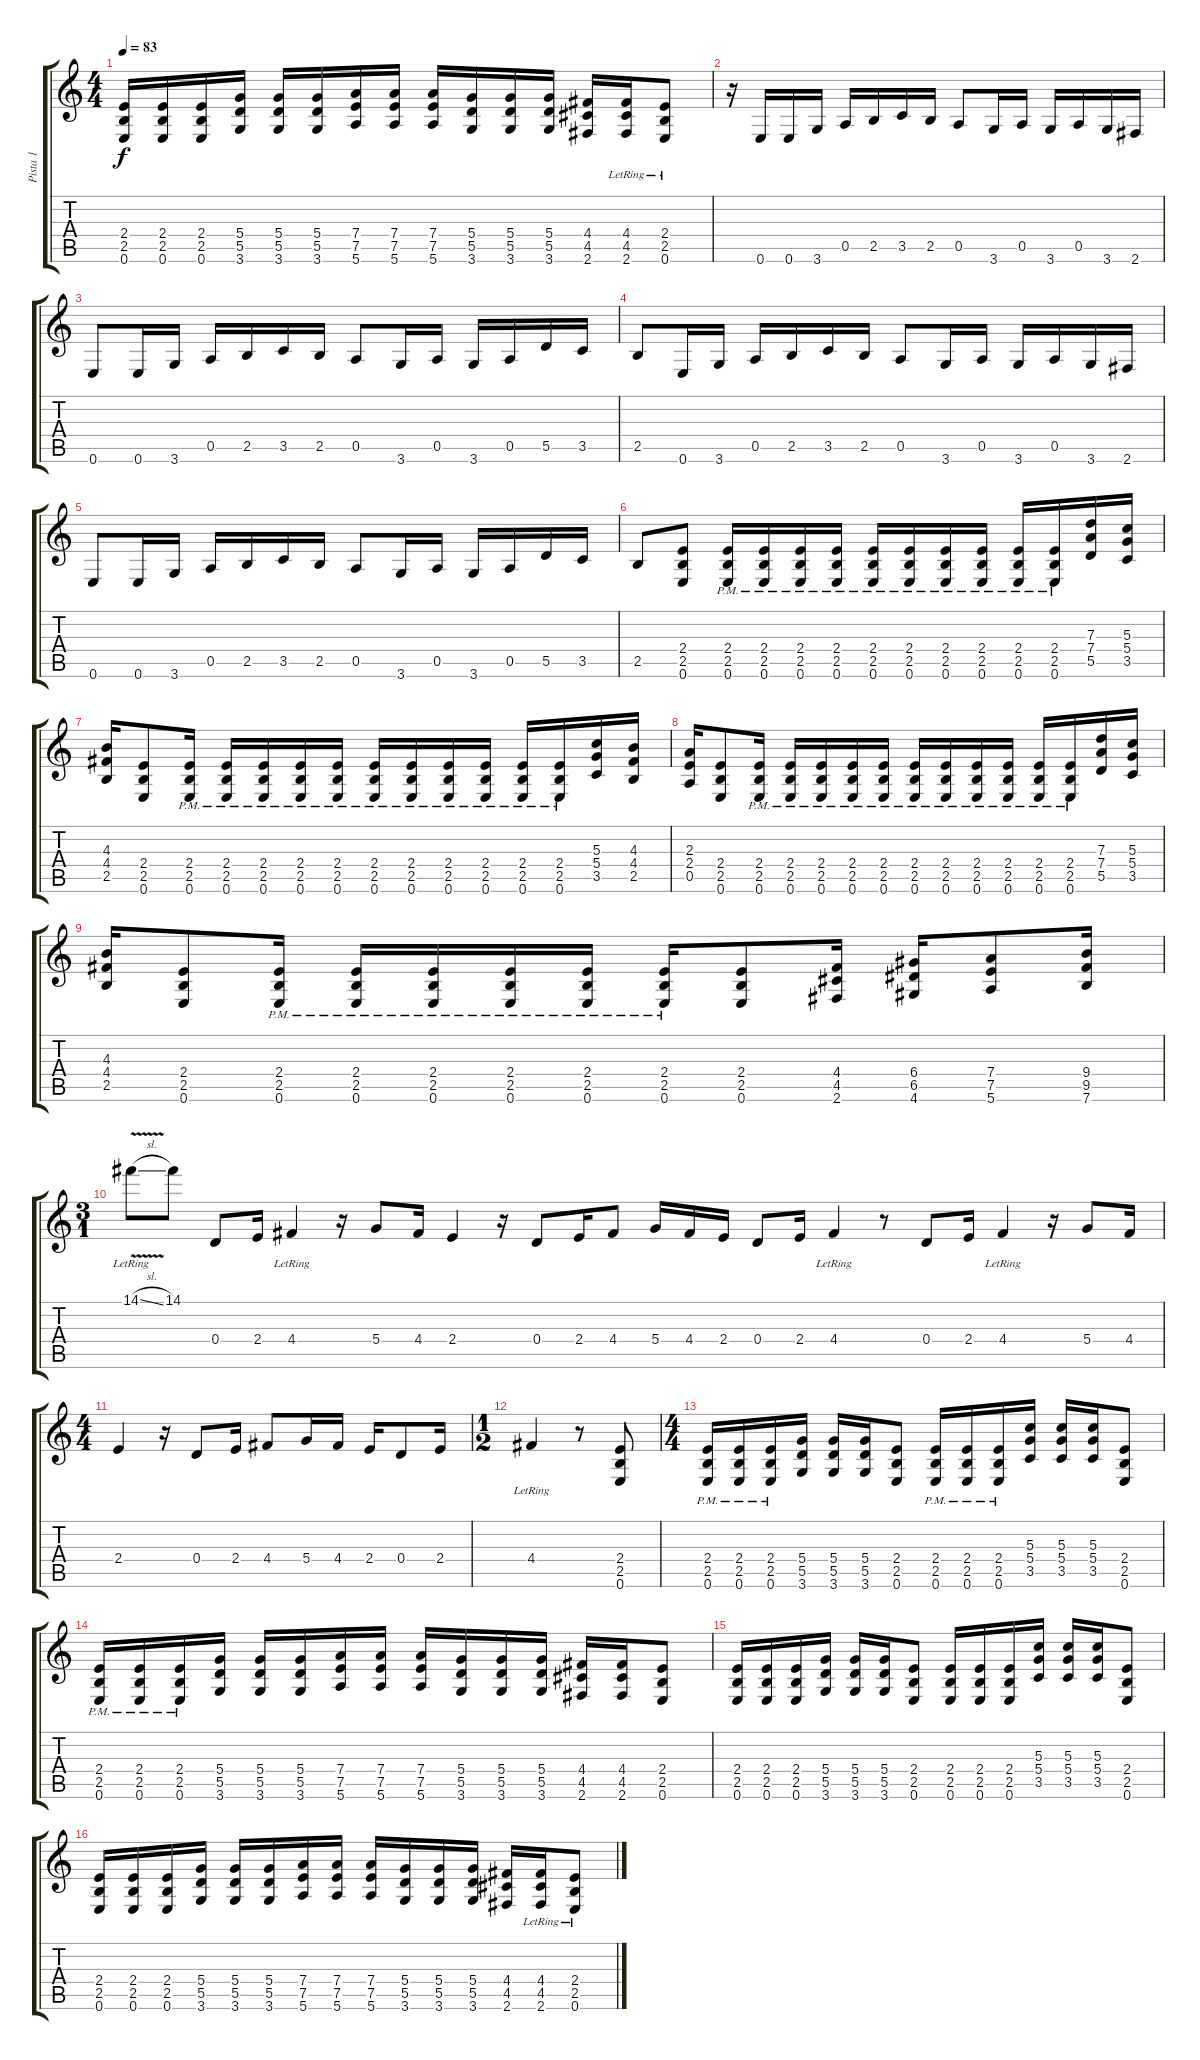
\track ("Pista 1" "Pista 1") {instrument distortionguitar}
\staff {score tabs}
\tuning (E4 B3 G3 D3 A2 E2) {hide}
\ts (4 4)
\tempo 83
\clef g2
\ks c
(2.4 2.5 0.6).16{dy f} (2.4 2.5 0.6).16 (2.4 2.5 0.6).16 (5.4 5.5 3.6).16 (5.4 5.5 3.6).16 (5.4 5.5 3.6).16 (7.4 7.5 5.6).16 (7.4 7.5 5.6).16 (7.4 7.5 5.6).16 (5.4 5.5 3.6).16 (5.4 5.5 3.6).16 (5.4 5.5 3.6).16 (4.4 4.5 2.6).16 (4.4{lr} 4.5{lr} 2.6{lr}).16 (2.4{lr} 2.5{lr} 0.6{lr}).8 |
r.16 0.6.16 0.6.16 3.6.16 0.5.16 2.5.16 3.5.16 2.5.16 0.5.8 3.6.16 0.5.16 3.6.16 0.5.16 3.6.16 2.6.16 |
0.6.8 0.6.16 3.6.16 0.5.16 2.5.16 3.5.16 2.5.16 0.5.8 3.6.16 0.5.16 3.6.16 0.5.16 5.5.16 3.5.16 |
2.5.8 0.6.16 3.6.16 0.5.16 2.5.16 3.5.16 2.5.16 0.5.8 3.6.16 0.5.16 3.6.16 0.5.16 3.6.16 2.6.16 |
0.6.8 0.6.16 3.6.16 0.5.16 2.5.16 3.5.16 2.5.16 0.5.8 3.6.16 0.5.16 3.6.16 0.5.16 5.5.16 3.5.16 |
2.5.8 (2.4 2.5 0.6).8 (2.4{pm} 2.5{pm} 0.6{pm}).16 (2.4{pm} 2.5{pm} 0.6{pm}).16 (2.4{pm} 2.5{pm} 0.6{pm}).16 (2.4{pm} 2.5{pm} 0.6{pm}).16 (2.4{pm} 2.5{pm} 0.6{pm}).16 (2.4{pm} 2.5{pm} 0.6{pm}).16 (2.4{pm} 2.5{pm} 0.6{pm}).16 (2.4{pm} 2.5{pm} 0.6{pm}).16 (2.4{pm} 2.5{pm} 0.6{pm}).16 (2.4{pm} 2.5{pm} 0.6{pm}).16 (7.3 7.4 5.5).16 (5.3 5.4 3.5).16 |
(4.3 4.4 2.5).16 (2.4 2.5 0.6).8 (2.4{pm} 2.5{pm} 0.6{pm}).16 (2.4{pm} 2.5{pm} 0.6{pm}).16 (2.4{pm} 2.5{pm} 0.6{pm}).16 (2.4{pm} 2.5{pm} 0.6{pm}).16 (2.4{pm} 2.5{pm} 0.6{pm}).16 (2.4{pm} 2.5{pm} 0.6{pm}).16 (2.4{pm} 2.5{pm} 0.6{pm}).16 (2.4{pm} 2.5{pm} 0.6{pm}).16 (2.4{pm} 2.5{pm} 0.6{pm}).16 (2.4{pm} 2.5{pm} 0.6{pm}).16 (2.4{pm} 2.5{pm} 0.6{pm}).16 (5.3 5.4 3.5).16 (4.3 4.4 2.5).16 |
(2.3 2.4 0.5).16 (2.4 2.5 0.6).8 (2.4{pm} 2.5{pm} 0.6{pm}).16 (2.4{pm} 2.5{pm} 0.6{pm}).16 (2.4{pm} 2.5{pm} 0.6{pm}).16 (2.4{pm} 2.5{pm} 0.6{pm}).16 (2.4{pm} 2.5{pm} 0.6{pm}).16 (2.4{pm} 2.5{pm} 0.6{pm}).16 (2.4{pm} 2.5{pm} 0.6{pm}).16 (2.4{pm} 2.5{pm} 0.6{pm}).16 (2.4{pm} 2.5{pm} 0.6{pm}).16 (2.4{pm} 2.5{pm} 0.6{pm}).16 (2.4{pm} 2.5{pm} 0.6{pm}).16 (7.3 7.4 5.5).16 (5.3 5.4 3.5).16 |
(4.3 4.4 2.5).16 (2.4 2.5 0.6).8 (2.4{pm} 2.5{pm} 0.6{pm}).16 (2.4{pm} 2.5{pm} 0.6{pm}).16 (2.4{pm} 2.5{pm} 0.6{pm}).16 (2.4{pm} 2.5{pm} 0.6{pm}).16 (2.4{pm} 2.5{pm} 0.6{pm}).16 (2.4{pm} 2.5{pm} 0.6{pm}).16 (2.4 2.5 0.6).8 (4.4 4.5 2.6).16 (6.4 6.5 4.6).16 (7.4 7.5 5.6).8 (9.4 9.5 7.6).16 |
\ts (3 1)
14.1{v sl lr}.8 14.1.8 0.4.8 2.4.16 4.4{lr}.4 r.16 5.4.8 4.4.16 2.4.4 r.16 0.4.8 2.4.16 4.4.8 5.4.16 4.4.16 2.4.16 0.4.8 2.4.16 4.4{lr}.4 r.8 0.4.8 2.4.16 4.4{lr}.4 r.16 5.4.8 4.4.16 |
\ts (4 4)
2.4.4 r.16 0.4.8 2.4.16 4.4.8 5.4.16 4.4.16 2.4.16 0.4.8 2.4.16 |
\ts (1 2)
4.4{lr}.4 r.8 (2.4 2.5 0.6).8 |
\ts (4 4)
(2.4{pm} 2.5{pm} 0.6{pm}).16 (2.4{pm} 2.5{pm} 0.6{pm}).16 (2.4{pm} 2.5{pm} 0.6{pm}).16 (5.4 5.5 3.6).16 (5.4 5.5 3.6).16 (5.4 5.5 3.6).16 (2.4 2.5 0.6).8 (2.4{pm} 2.5{pm} 0.6{pm}).16 (2.4{pm} 2.5{pm} 0.6{pm}).16 (2.4{pm} 2.5{pm} 0.6{pm}).16 (5.3 5.4 3.5).16 (5.3 5.4 3.5).16 (5.3 5.4 3.5).16 (2.4 2.5 0.6).8 |
(2.4{pm} 2.5{pm} 0.6{pm}).16 (2.4{pm} 2.5{pm} 0.6{pm}).16 (2.4{pm} 2.5{pm} 0.6{pm}).16 (5.4 5.5 3.6).16 (5.4 5.5 3.6).16 (5.4 5.5 3.6).16 (7.4 7.5 5.6).16 (7.4 7.5 5.6).16 (7.4 7.5 5.6).16 (5.4 5.5 3.6).16 (5.4 5.5 3.6).16 (5.4 5.5 3.6).16 (4.4 4.5 2.6).16 (4.4 4.5 2.6).16 (2.4 2.5 0.6).8 |
(2.4 2.5 0.6).16 (2.4 2.5 0.6).16 (2.4 2.5 0.6).16 (5.4 5.5 3.6).16 (5.4 5.5 3.6).16 (5.4 5.5 3.6).16 (2.4 2.5 0.6).8 (2.4 2.5 0.6).16 (2.4 2.5 0.6).16 (2.4 2.5 0.6).16 (5.3 5.4 3.5).16 (5.3 5.4 3.5).16 (5.3 5.4 3.5).16 (2.4 2.5 0.6).8 |
(2.4 2.5 0.6).16 (2.4 2.5 0.6).16 (2.4 2.5 0.6).16 (5.4 5.5 3.6).16 (5.4 5.5 3.6).16 (5.4 5.5 3.6).16 (7.4 7.5 5.6).16 (7.4 7.5 5.6).16 (7.4 7.5 5.6).16 (5.4 5.5 3.6).16 (5.4 5.5 3.6).16 (5.4 5.5 3.6).16 (4.4 4.5 2.6).16 (4.4{lr} 4.5{lr} 2.6{lr}).16 (2.4{lr} 2.5{lr} 0.6{lr}).8
